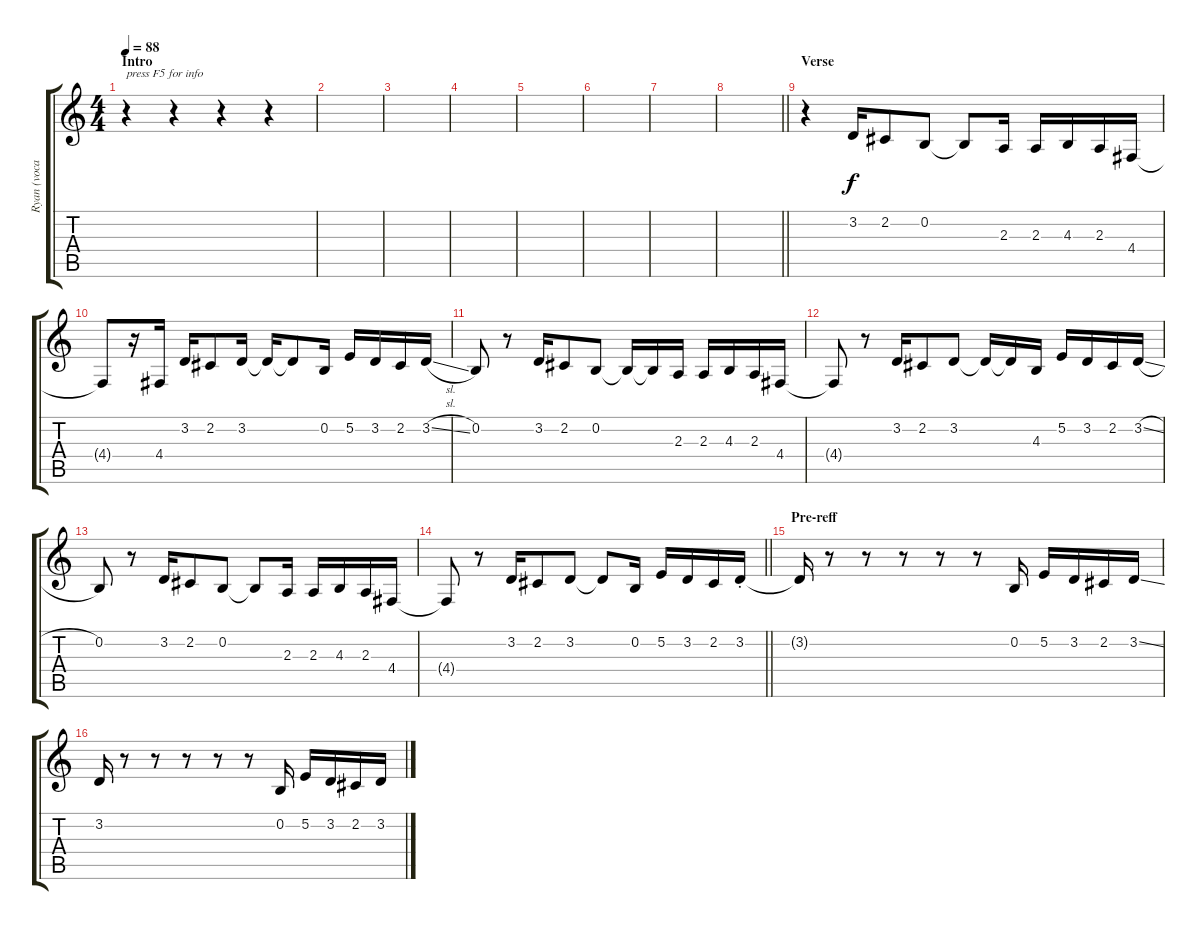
\track ("Ryan (vocal)" "Ryan (voca") {instrument sopranosax}
\staff {score tabs}
\tuning (E4 B3 G3 D3 A2 E2) {hide}
\ts (4 4)
\section ("" "Intro")
\tempo 88
\clef g2
\ks c
r.4{txt "press F5 for info" dy f instrument sopranosax} r.4 r.4 r.4 |
|
|
|
|
|
|
\barLineRight lightlight
|
\section ("" "Verse")
r.4 3.2.16 2.2.8 0.2.8 0.2{t}.8 2.3.16 2.3.16 4.3.16 2.3.16 4.4.16 |
4.4{t}.8 r.16 4.4.16 3.2.16 2.2.8 3.2.16 3.2{t}.16 3.2{t}.8 0.2.16 5.2.16 3.2.16 2.2.16 3.2{sl}.16 |
0.2.8 r.8 3.2.16 2.2.8 0.2.8 0.2{t}.16 0.2{t}.16 2.3.16 2.3.16 4.3.16 2.3.16 4.4.16 |
4.4{t}.8 r.8 3.2.16 2.2.8 3.2.8 3.2{t}.16 3.2{t}.16 4.3.16 5.2.16 3.2.16 2.2.16 3.2{sl}.16 |
0.2.8 r.8 3.2.16 2.2.8 0.2.8 0.2{t}.8 2.3.16 2.3.16 4.3.16 2.3.16 4.4.16 |
\barLineRight lightlight
4.4{t}.8 r.8 3.2.16 2.2.8 3.2.8 3.2{t}.8 0.2.16 5.2.16 3.2.16 2.2.16 3.2{st}.16 |
\section ("" "Pre-reff")
3.2{t}.16 r.8 r.8 r.8 r.8 r.8 0.2.16 5.2.16 3.2.16 2.2.16 3.2{ss}.16 |
3.2.16 r.8 r.8 r.8 r.8 r.8 0.2.16 5.2.16 3.2.16 2.2.16 3.2.16
